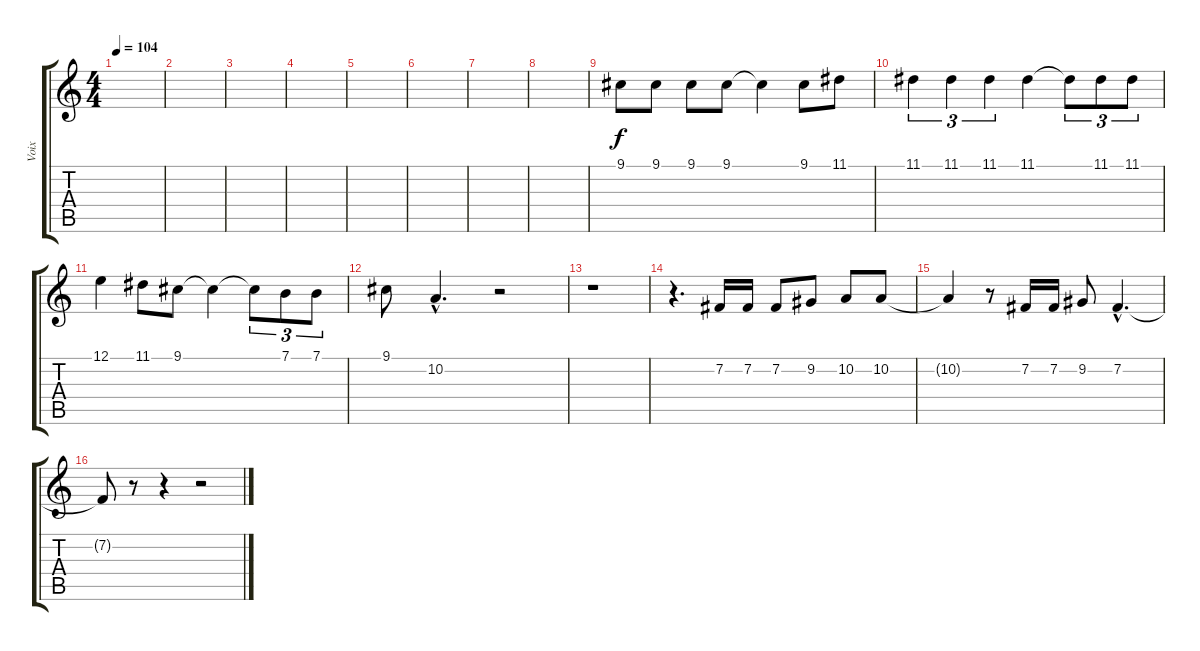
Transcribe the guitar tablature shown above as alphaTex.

\track ("Voix" "Voix") {instrument accordion}
\staff {score tabs}
\tuning (E4 B3 G3 D3 A2 E2) {hide}
\ts (4 4)
\tempo 104
\clef g2
\ks c
|
|
|
|
|
|
|
|
9.1.8 9.1.8 9.1.8 9.1.8 9.1{t}.4 9.1.8 11.1.8 |
11.1.4{tu (3 2)} 11.1.4{tu (3 2)} 11.1.4{tu (3 2)} 11.1.4 11.1{t}.8{tu (3 2)} 11.1.8{tu (3 2)} 11.1.8{tu (3 2)} |
12.1.4 11.1.8 9.1.8 9.1{t}.4 9.1{t}.8{tu (3 2)} 7.1.8{tu (3 2)} 7.1.8{tu (3 2)} |
9.1.8 10.2{hac}.4{d} r.2 |
r.1 |
r.4{d} 7.2.16 7.2.16 7.2.8 9.2.8 10.2.8 10.2.8 |
10.2{t}.4 r.8 7.2.16 7.2.16 9.2.8 7.2{hac}.4{d} |
7.2{t}.8 r.8 r.4 r.2
